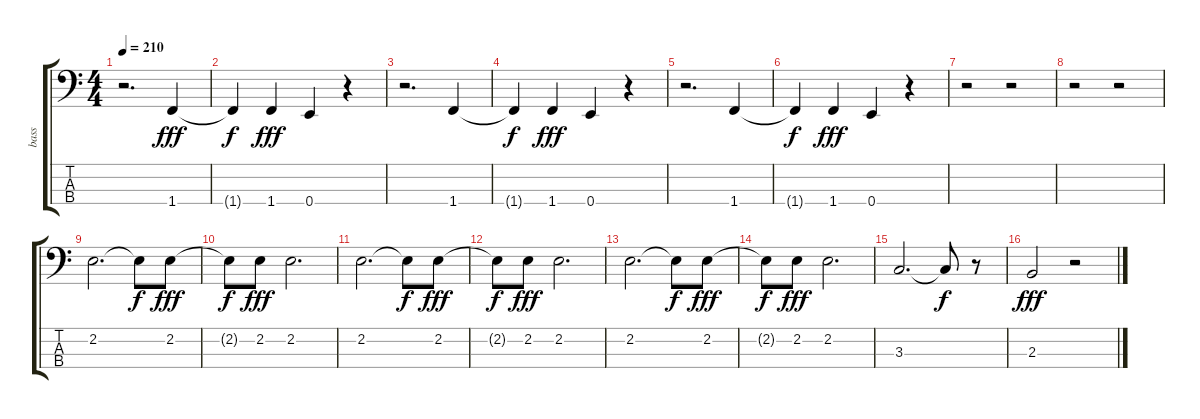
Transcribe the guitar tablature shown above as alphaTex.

\track ("bass" "bass") {instrument acousticbass}
\staff {score tabs}
\tuning (G2 D2 A1 E1) {hide}
\ts (4 4)
\tempo 210
\clef f4
\ks c
r.2{d dy fff} 1.4.4 |
1.4{t}.4{dy f} 1.4.4{dy fff} 0.4.4 r.4 |
r.2{d} 1.4.4 |
1.4{t}.4{dy f} 1.4.4{dy fff} 0.4.4 r.4 |
r.2{d} 1.4.4 |
1.4{t}.4{dy f} 1.4.4{dy fff} 0.4.4 r.4 |
r.2 r.2 |
r.2 r.2 |
2.2.2{d} 2.2{t}.8{dy f} 2.2.8{dy fff} |
2.2{t}.8{dy f} 2.2.8{dy fff} 2.2.2{d} |
2.2.2{d} 2.2{t}.8{dy f} 2.2.8{dy fff} |
2.2{t}.8{dy f} 2.2.8{dy fff} 2.2.2{d} |
2.2.2{d} 2.2{t}.8{dy f} 2.2.8{dy fff} |
2.2{t}.8{dy f} 2.2.8{dy fff} 2.2.2{d} |
3.3.2{d} 3.3{t}.8{dy f} r.8 |
2.3.2{dy fff} r.2
